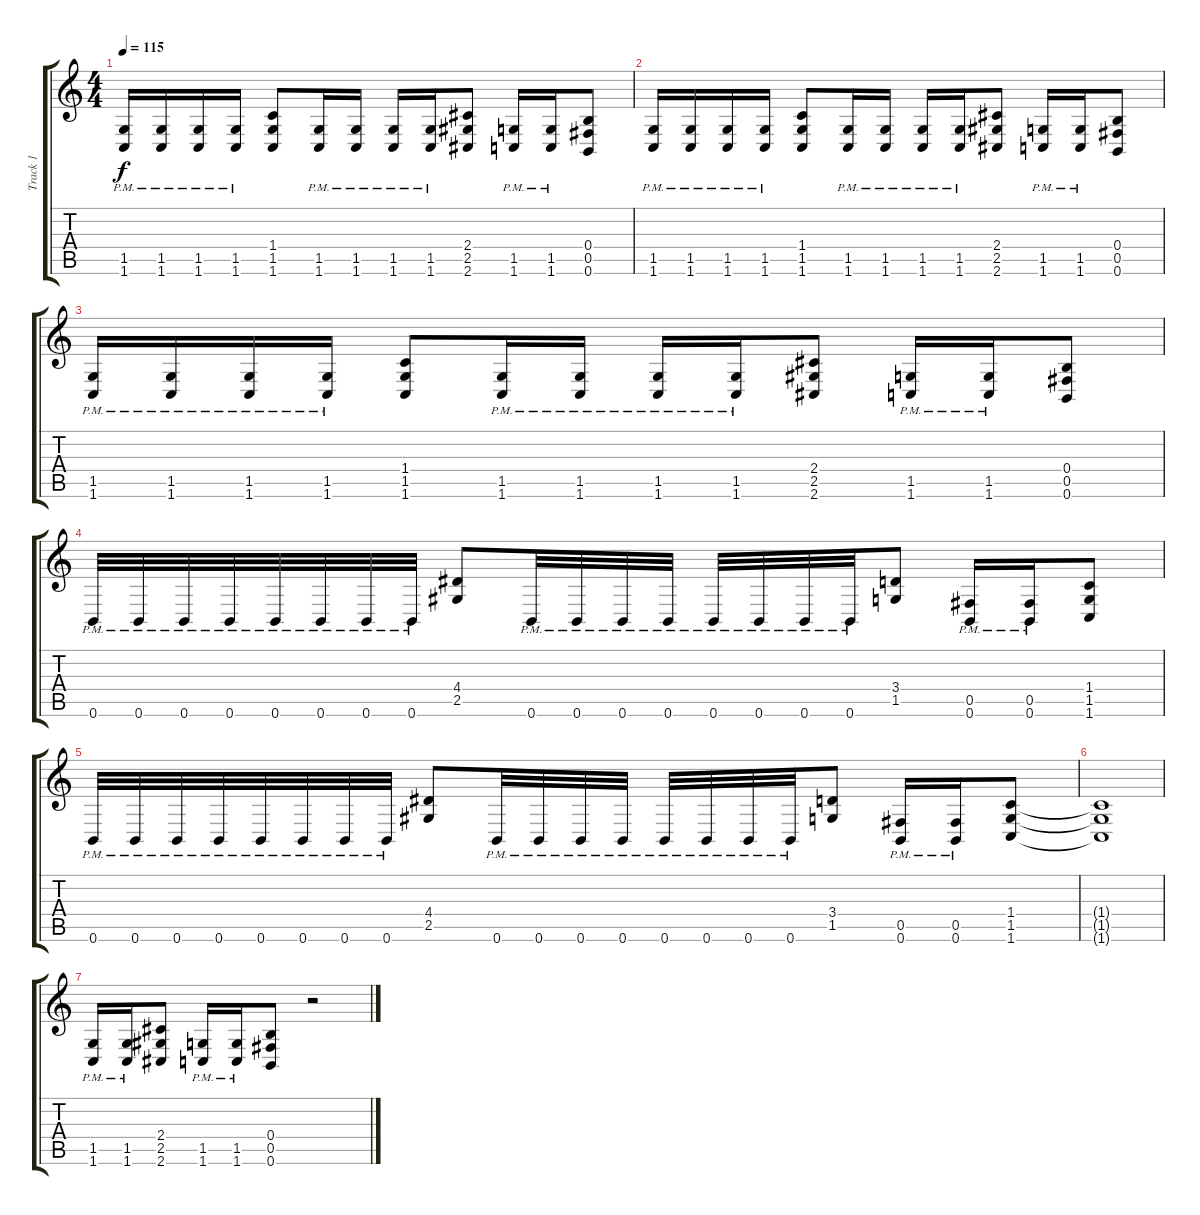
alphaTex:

\track ("Track 1" "Track 1") {instrument distortionguitar}
\staff {score tabs}
\tuning (Db4 Ab3 E3 B2 Gb2 B1) {hide}
\ts (4 4)
\tempo 115
\clef g2
\ks c
(1.5{pm} 1.6{pm}).16{dy f} (1.5{pm} 1.6{pm}).16 (1.5{pm} 1.6{pm}).16 (1.5{pm} 1.6{pm}).16 (1.4 1.5 1.6).8 (1.5{pm} 1.6{pm}).16 (1.5{pm} 1.6{pm}).16 (1.5{pm} 1.6{pm}).16 (1.5{pm} 1.6{pm}).16 (2.4 2.5 2.6).8 (1.5{pm} 1.6{pm}).16 (1.5{pm} 1.6{pm}).16 (0.4 0.5 0.6).8 |
(1.5{pm} 1.6{pm}).16 (1.5{pm} 1.6{pm}).16 (1.5{pm} 1.6{pm}).16 (1.5{pm} 1.6{pm}).16 (1.4 1.5 1.6).8 (1.5{pm} 1.6{pm}).16 (1.5{pm} 1.6{pm}).16 (1.5{pm} 1.6{pm}).16 (1.5{pm} 1.6{pm}).16 (2.4 2.5 2.6).8 (1.5{pm} 1.6{pm}).16 (1.5{pm} 1.6{pm}).16 (0.4 0.5 0.6).8 |
(1.5{pm} 1.6{pm}).16 (1.5{pm} 1.6{pm}).16 (1.5{pm} 1.6{pm}).16 (1.5{pm} 1.6{pm}).16 (1.4 1.5 1.6).8 (1.5{pm} 1.6{pm}).16 (1.5{pm} 1.6{pm}).16 (1.5{pm} 1.6{pm}).16 (1.5{pm} 1.6{pm}).16 (2.4 2.5 2.6).8 (1.5{pm} 1.6{pm}).16 (1.5{pm} 1.6{pm}).16 (0.4 0.5 0.6).8 |
0.6{pm}.32 0.6{pm}.32 0.6{pm}.32 0.6{pm}.32 0.6{pm}.32 0.6{pm}.32 0.6{pm}.32 0.6{pm}.32 (4.4 2.5).8 0.6{pm}.32 0.6{pm}.32 0.6{pm}.32 0.6{pm}.32 0.6{pm}.32 0.6{pm}.32 0.6{pm}.32 0.6{pm}.32 (3.4 1.5).8 (0.5{pm} 0.6{pm}).16 (0.5{pm} 0.6{pm}).16 (1.4 1.5 1.6).8 |
0.6{pm}.32 0.6{pm}.32 0.6{pm}.32 0.6{pm}.32 0.6{pm}.32 0.6{pm}.32 0.6{pm}.32 0.6{pm}.32 (4.4 2.5).8 0.6{pm}.32 0.6{pm}.32 0.6{pm}.32 0.6{pm}.32 0.6{pm}.32 0.6{pm}.32 0.6{pm}.32 0.6{pm}.32 (3.4 1.5).8 (0.5{pm} 0.6{pm}).16 (0.5{pm} 0.6{pm}).16 (1.4 1.5 1.6).8 |
(1.4{t} 1.5{t} 1.6{t}).1 |
(1.5{pm} 1.6{pm}).16 (1.5{pm} 1.6{pm}).16 (2.4 2.5 2.6).8 (1.5{pm} 1.6{pm}).16 (1.5{pm} 1.6{pm}).16 (0.4 0.5 0.6).8 r.2
